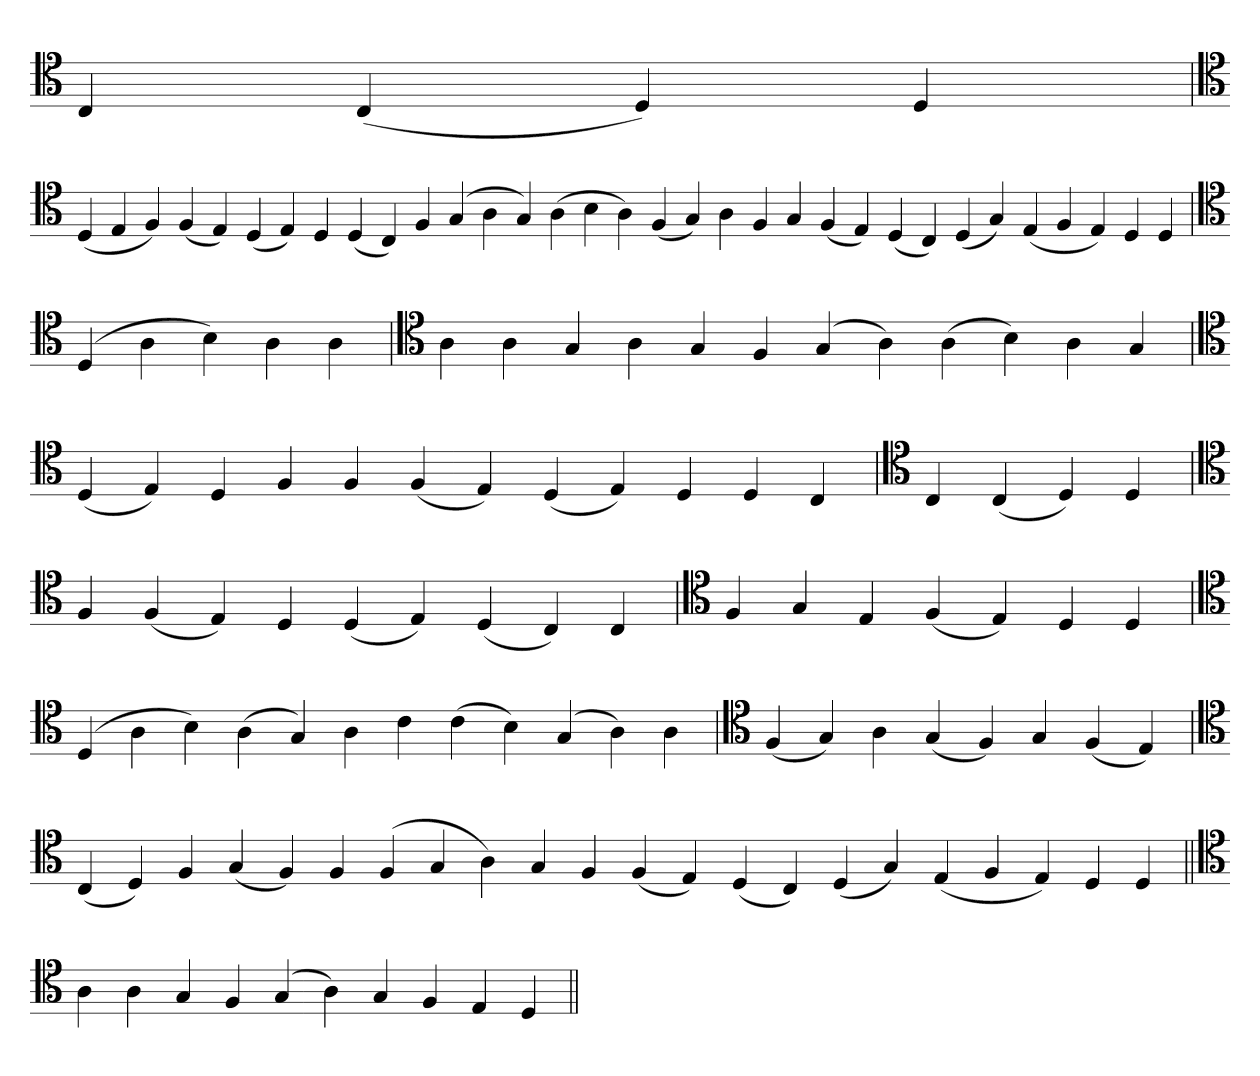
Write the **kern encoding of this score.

**kern
*part1
*staff1
*clefC4
=
4C
(4C
4D)
4D
=`
*clefC4
(4D
4E
4F)
(4F
4E)
(4D
4E)
4D
(4D
4C)
4F
(4G
4A
4G)
(4A
4B
4A)
(4F
4G)
4A
4F
4G
(4F
4E)
(4D
4C)
(4D
4G)
(4E
4F
4E)
4D
4D
=
*clefC4
(4D
4A
4B)
4A
4A
=`
*clefC4
4A
4A
4G
4A
4G
4F
(4G
4A)
(4A
4B)
4A
4G
='
*clefC4
(4D
4E)
4D
4F
4F
(4F
4E)
(4D
4E)
4D
4D
4C
=
*clefC4
4C
(4C
4D)
4D
=`
*clefC4
4F
(4F
4E)
4D
(4D
4E)
(4D
4C)
4C
=`
*clefC4
4F
4G
4E
(4F
4E)
4D
4D
='
*clefC4
(4D
4A
4B)
(4A
4G)
4A
4c
(4c
4B)
(4G
4A)
4A
='
*clefC4
(4F
4G)
4A
(4G
4F)
4G
(4F
4E)
='
*clefC4
(4C
4D)
4F
(4G
4F)
4F
(4F
4G
4A)
4G
4F
(4F
4E)
(4D
4C)
(4D
4G)
(4E
4F
4E)
4D
4D
=||
*clefC4
4A
4A
4G
4F
(4G
4A)
4G
4F
4E
4D
=||
*-
